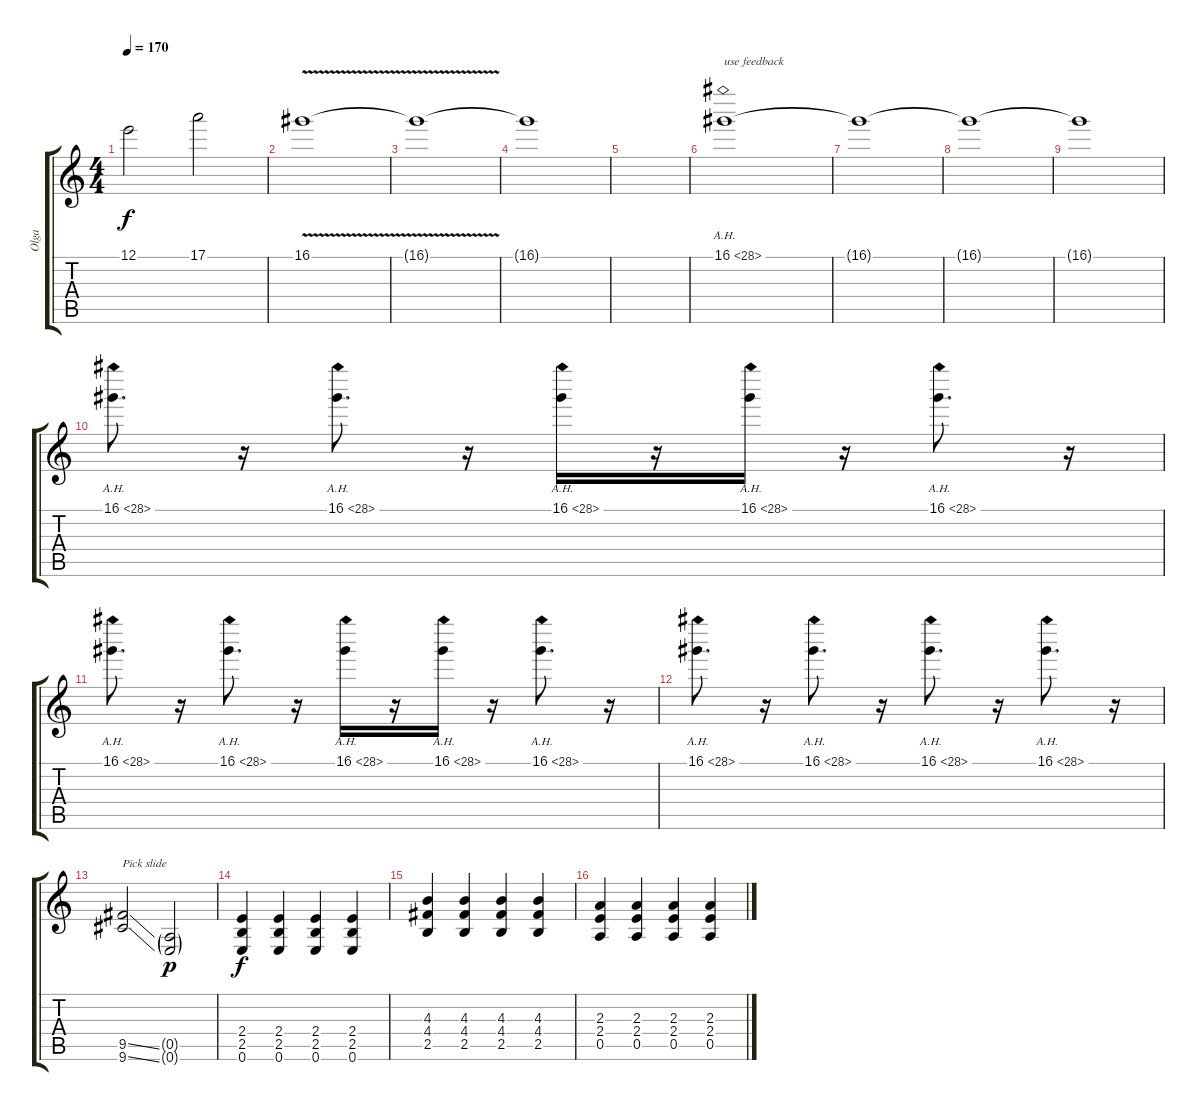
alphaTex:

\track ("Olga" "Olga") {instrument overdrivenguitar}
\staff {score tabs}
\tuning (E4 B3 G3 D3 A2 E2) {hide}
\ts (4 4)
\tempo 170
\clef g2
\ks c
12.1.2{dy f} 17.1.2 |
16.1{v}.1{volume 6} |
16.1{t}.1{volume 0} |
16.1{t}.1 |
|
16.1{ah 12}.1{txt "use feedback" volume 0} |
16.1{t}.1 |
16.1{t}.1{volume 12} |
16.1{t}.1 |
16.1{ah 12}.8{d volume 12} r.16 16.1{ah 12}.8{d} r.16 16.1{ah 12}.16 r.16 16.1{ah 12}.16 r.16 16.1{ah 12}.8{d} r.16 |
16.1{ah 12}.8{d volume 12} r.16 16.1{ah 12}.8{d} r.16 16.1{ah 12}.16 r.16 16.1{ah 12}.16 r.16 16.1{ah 12}.8{d} r.16 |
16.1{ah 12}.8{d volume 12} r.16 16.1{ah 12}.8{d} r.16 16.1{ah 12}.8{d} r.16 16.1{ah 12}.8{d} r.16 |
(9.5{ss} 9.6{ss}).2{txt "Pick slide"} (0.5{g} 0.6{g}).2{dy p} |
(2.4 2.5 0.6).4{dy f volume 12 instrument overdrivenguitar} (2.4 2.5 0.6).4 (2.4 2.5 0.6).4 (2.4 2.5 0.6).4 |
(4.3 4.4 2.5).4 (4.3 4.4 2.5).4 (4.3 4.4 2.5).4 (4.3 4.4 2.5).4 |
(2.3 2.4 0.5).4 (2.3 2.4 0.5).4 (2.3 2.4 0.5).4 (2.3 2.4 0.5).4
